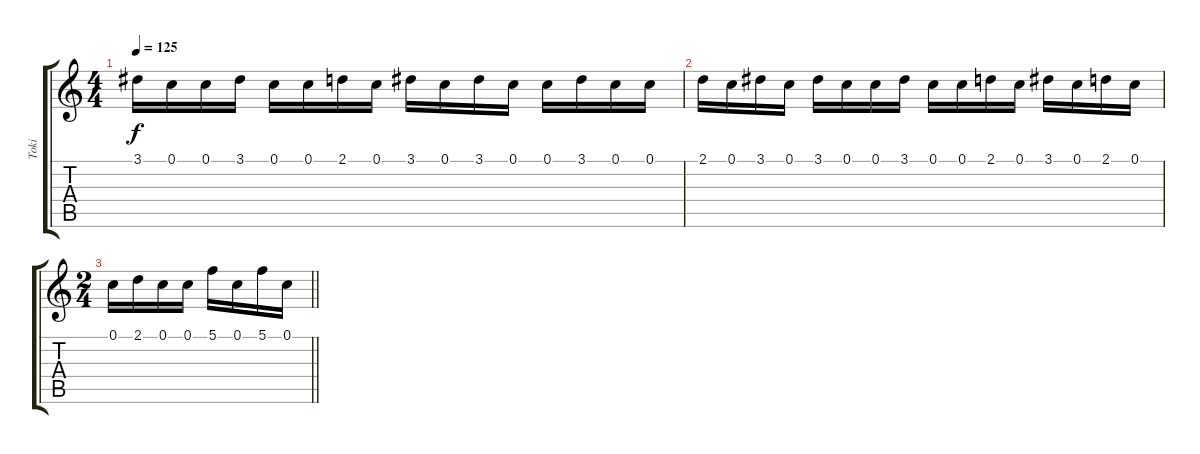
\track ("Toki" "Toki") {instrument distortionguitar}
\staff {score tabs}
\tuning (C4 G3 Eb3 Bb2 F2 C2) {hide}
\ts (4 4)
\tempo 125
\clef g2
\ks c
3.1.16{dy f} 0.1.16 0.1.16 3.1.16 0.1.16 0.1.16 2.1.16 0.1.16 3.1.16 0.1.16 3.1.16 0.1.16 0.1.16 3.1.16 0.1.16 0.1.16 |
2.1.16 0.1.16 3.1.16 0.1.16 3.1.16 0.1.16 0.1.16 3.1.16 0.1.16 0.1.16 2.1.16 0.1.16 3.1.16 0.1.16 2.1.16 0.1.16 |
\ts (2 4)
\barLineRight lightlight
0.1.16 2.1.16 0.1.16 0.1.16 5.1.16 0.1.16 5.1.16 0.1.16
